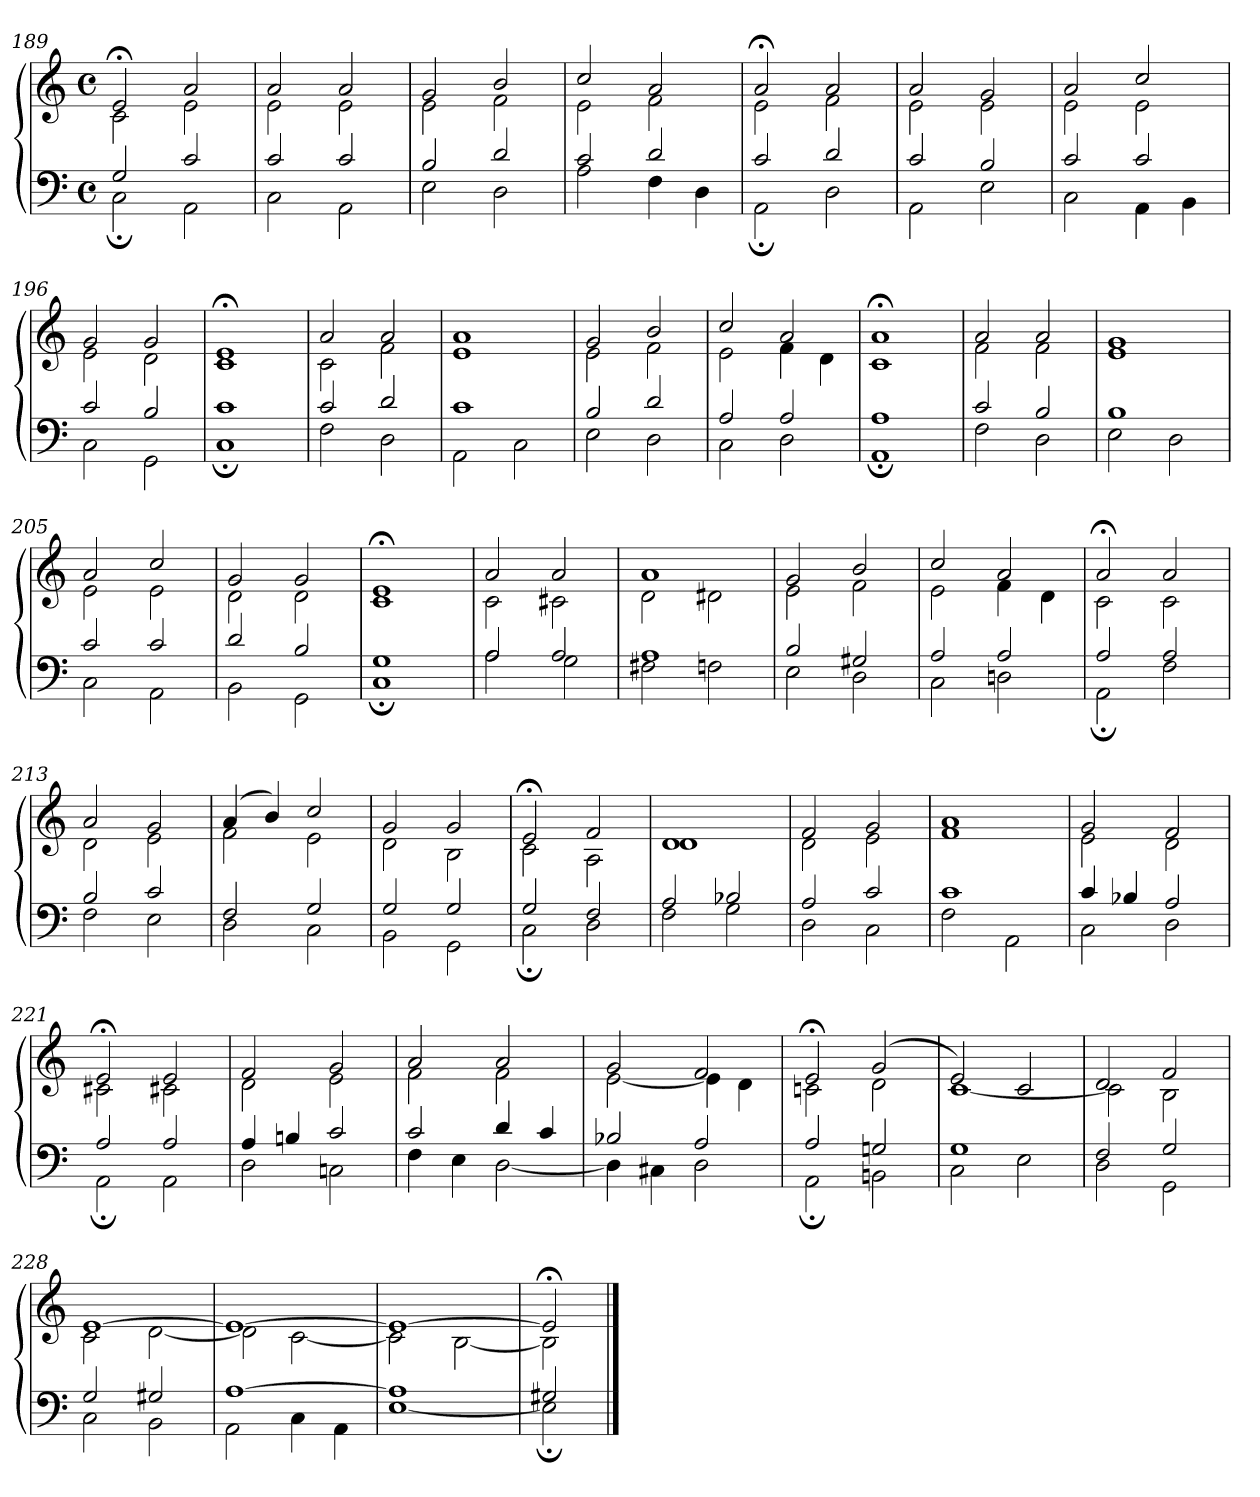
**kern	**kern
*part1	*part1
*staff2	*staff1
!!LO:LB:g=z
*clefF4	*clefG2
*M4/4	*M4/4
*met(c)	*met(c)
=189	=189
*^	*^
2G	2C;	2e;<	2c
2c	2AA	2a	2e
=190	=190	=190	=190
2c	2C	2a	2e
2c	2AA	2a	2e
=191	=191	=191	=191
2B	2E	2g	2e
2d	2D	2b	2f
=192	=192	=192	=192
2c	2A	2cc	2e
2d	4F	2a	2f
.	4D	.	.
=193	=193	=193	=193
2c	2AA;	2a;<	2e
2d	2D	2a	2f
=194	=194	=194	=194
2c	2AA	2a	2e
2B	2E	2g	2e
=195	=195	=195	=195
2c	2C	2a	2e
2c	4AA	2cc	2e
.	4BB	.	.
=196	=196	=196	=196
2c	2C	2g	2e
2B	2GG	2g	2d
=197	=197	=197	=197
1c	1C;	1e;<	1c
!!LO:LB:g=z	!!
=198	=198	=198	=198
2c	2F	2a	2c
2d	2D	2a	2f
=199	=199	=199	=199
1c	2AA	1a	1e
.	2C	.	.
=200	=200	=200	=200
2B	2E	2g	2e
2d	2D	2b	2f
=201	=201	=201	=201
2A	2C	2cc	2e
2A	2D	2a	4f
.	.	.	4d
=202	=202	=202	=202
1A	1AA;	1a;<	1c
=203	=203	=203	=203
2c	2F	2a	2f
2B	2D	2a	2f
=204	=204	=204	=204
1B	2E	1g	1e
.	2D	.	.
=205	=205	=205	=205
2c	2C	2a	2e
2c	2AA	2cc	2e
=206	=206	=206	=206
2d	2BB	2g	2d
2B	2GG	2g	2d
!!LO:PB:g=z	!!
=207	=207	=207	=207
1G	1C;	1e;<	1c
=208	=208	=208	=208
2A	2A	2a	2c
2A	2G	2a	2c#X
=209	=209	=209	=209
1A	2F#X	1a	2d
.	2Fn	.	2d#X
=210	=210	=210	=210
2B	2E	2g	2e
2G#X	2D	2b	2f
=211	=211	=211	=211
2A	2C	2cc	2e
2A	2Dn	2a	4f
.	.	.	4d
=212	=212	=212	=212
2A	2AA;	2a;<	2c
2A	2F	2a	2c
=213	=213	=213	=213
2B	2F	2a	2d
2c	2E	2g	2e
=214	=214	=214	=214
2F	2D	(4a	2f
.	.	4b)	.
2G	2C	2cc	2e
=215	=215	=215	=215
2G	2BB	2g	2d
2G	2GG	2g	2B
!!LO:LB:g=z	!!
=216	=216	=216	=216
2G	2C;	2e;<	2c
2F	2D	2f	2A
=217	=217	=217	=217
2A	2F	1d	1d
2B-X	2G	.	.
=218	=218	=218	=218
2A	2D	2f	2d
2c	2C	2g	2e
=219	=219	=219	=219
1c	2F	1a	1f
.	2AA	.	.
=220	=220	=220	=220
4c	2C	2g	2e
4B-X	.	.	.
2A	2D	2f	2d
=221	=221	=221	=221
2A	2AA;	2e;<	2c#X
2A	2AA	2e	2c#X
=222	=222	=222	=222
4A	2D	2f	2d
4Bn	.	.	.
2c	2Cn	2g	2e
=223	=223	=223	=223
2c	4F	2a	2f
.	4E	.	.
4d	[2D	2a	2f
4c	.	.	.
=224	=224	=224	=224
2B-X	4D]	2g	[2e
.	4C#X	.	.
2A	2D	2f	4e]
.	.	.	4d
!!LO:LB:g=z	!!
=225	=225	=225	=225
2A	2AA;	2e;<	2cn
2Gn	2BBn	(2g	2d
=226	=226	=226	=226
1G	2C	2e)	[1c
.	2E	2c	.
=227	=227	=227	=227
2F	2D	2d	2c]
2G	2GG	2f	2B
=228	=228	=228	=228
2G	2C	[1e	2c
2G#X	2BB	.	[2d
=229	=229	=229	=229
[1A	2AA	1e_	2d]
.	4C	.	[2c
.	4AA	.	.
=230	=230	=230	=230
1A]	[1E	1e_	2c]
.	.	.	[2B
=231	=231	=231	=231
2G#X	2E;]	2e;<]	2B]
*v	*v	*	*
*	*v	*v
==	==
*-	*-
